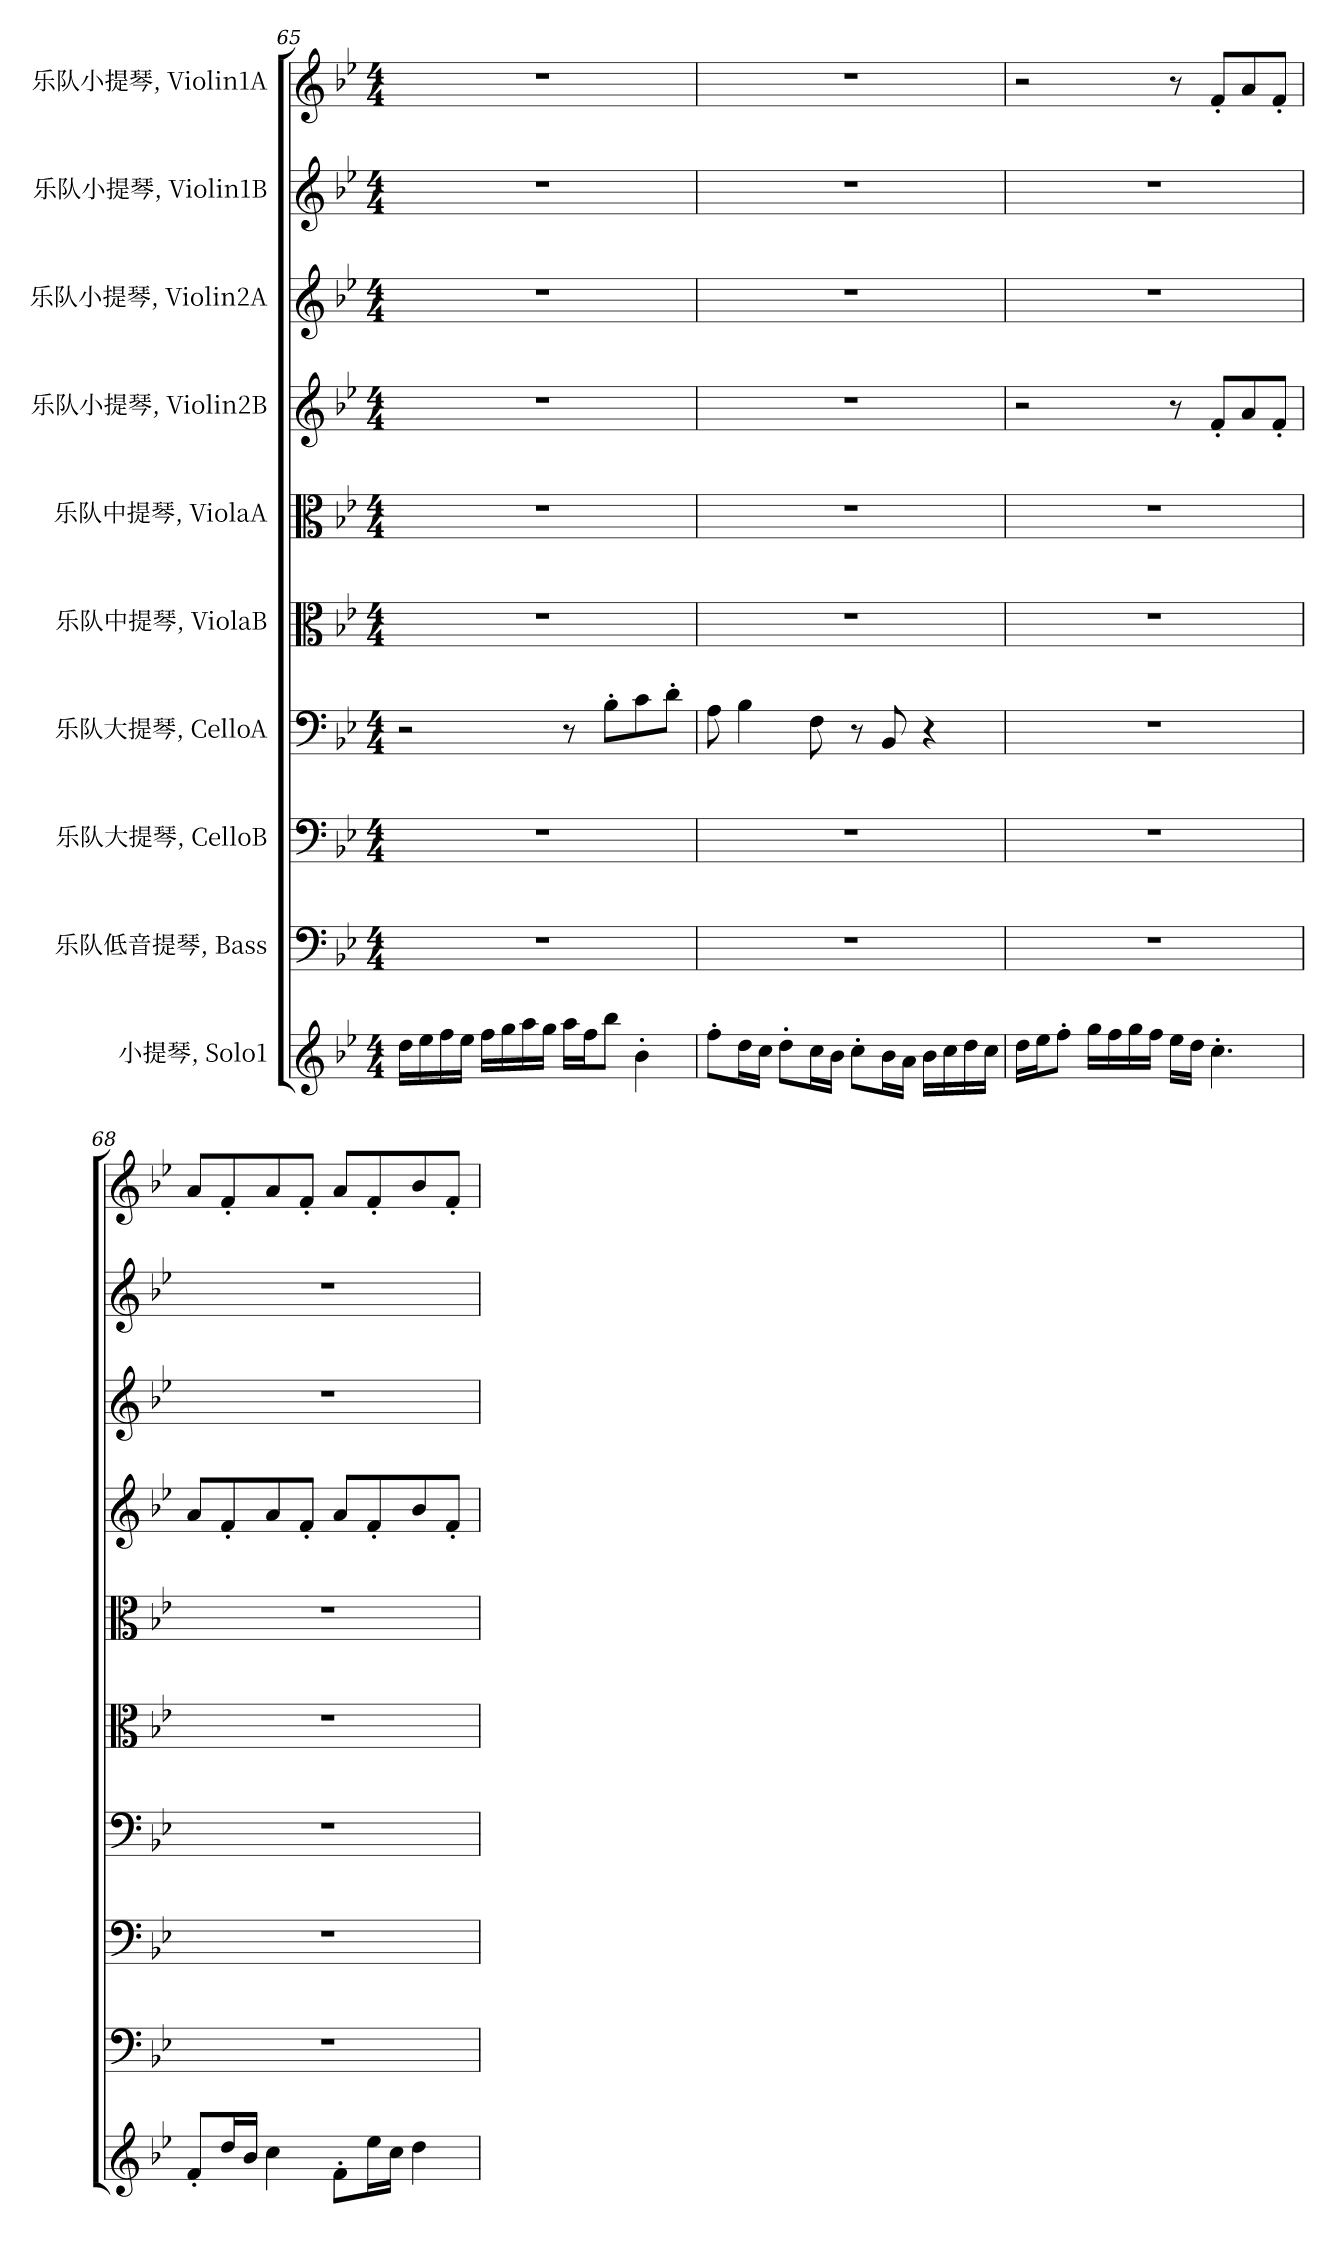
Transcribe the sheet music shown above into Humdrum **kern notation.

**kern	**kern	**kern	**kern	**kern	**kern	**kern	**kern	**kern	**kern
*part10	*part9	*part8	*part7	*part6	*part5	*part4	*part3	*part2	*part1
*staff10	*staff9	*staff8	*staff7	*staff6	*staff5	*staff4	*staff3	*staff2	*staff1
*I"小提琴, Solo1	*I"乐队低音提琴, Bass	*I"乐队大提琴, CelloB	*I"乐队大提琴, CelloA	*I"乐队中提琴, ViolaB	*I"乐队中提琴, ViolaA	*I"乐队小提琴, Violin2B	*I"乐队小提琴, Violin2A	*I"乐队小提琴, Violin1B	*I"乐队小提琴, Violin1A
*clefG2	*clefF4	*clefF4	*clefF4	*clefC3	*clefC3	*clefG2	*clefG2	*clefG2	*clefG2
*	*ITrd7c12	*	*	*	*	*	*	*	*
*k[b-e-]	*k[b-e-]	*k[b-e-]	*k[b-e-]	*k[b-e-]	*k[b-e-]	*k[b-e-]	*k[b-e-]	*k[b-e-]	*k[b-e-]
*M4/4	*M4/4	*M4/4	*M4/4	*M4/4	*M4/4	*M4/4	*M4/4	*M4/4	*M4/4
=65	=65	=65	=65	=65	=65	=65	=65	=65	=65
16dd\LL	1r	1r	2r	1r	1r	1r	1r	1r	1r
16ee-\	.	.	.	.	.	.	.	.	.
16ff\	.	.	.	.	.	.	.	.	.
16ee-\JJ	.	.	.	.	.	.	.	.	.
16ff\LL	.	.	.	.	.	.	.	.	.
16gg\	.	.	.	.	.	.	.	.	.
16aa\	.	.	.	.	.	.	.	.	.
16gg\JJ	.	.	.	.	.	.	.	.	.
16aa\LL	.	.	8r	.	.	.	.	.	.
16ff\J	.	.	.	.	.	.	.	.	.
8bb-\J	.	.	8B-'\L	.	.	.	.	.	.
4b-'\	.	.	8c\	.	.	.	.	.	.
.	.	.	8d'\J	.	.	.	.	.	.
!!LO:PB:g=z
=66	=66	=66	=66	=66	=66	=66	=66	=66	=66
8ff'\L	1r	1r	8A\	1r	1r	1r	1r	1r	1r
16dd\L	.	.	4B-\	.	.	.	.	.	.
16cc\JJ	.	.	.	.	.	.	.	.	.
8dd'\L	.	.	.	.	.	.	.	.	.
16cc\L	.	.	8F\	.	.	.	.	.	.
16b-\JJ	.	.	.	.	.	.	.	.	.
8cc'\L	.	.	8r	.	.	.	.	.	.
16b-\L	.	.	8BB-/	.	.	.	.	.	.
16a\JJ	.	.	.	.	.	.	.	.	.
16b-\LL	.	.	4r	.	.	.	.	.	.
16cc\	.	.	.	.	.	.	.	.	.
16dd\	.	.	.	.	.	.	.	.	.
16cc\JJ	.	.	.	.	.	.	.	.	.
=67	=67	=67	=67	=67	=67	=67	=67	=67	=67
16dd\LL	1r	1r	1r	1r	1r	2r	1r	1r	2r
16ee-\J	.	.	.	.	.	.	.	.	.
8ff'\J	.	.	.	.	.	.	.	.	.
16gg\LL	.	.	.	.	.	.	.	.	.
16ff\	.	.	.	.	.	.	.	.	.
16gg\	.	.	.	.	.	.	.	.	.
16ff\JJ	.	.	.	.	.	.	.	.	.
16ee-\LL	.	.	.	.	.	8r	.	.	8r
16dd\JJ	.	.	.	.	.	.	.	.	.
4.cc'\	.	.	.	.	.	8f'/L	.	.	8f'/L
.	.	.	.	.	.	8a/	.	.	8a/
.	.	.	.	.	.	8f'/J	.	.	8f'/J
=68	=68	=68	=68	=68	=68	=68	=68	=68	=68
8f'/L	1r	1r	1r	1r	1r	8a/L	1r	1r	8a/L
16dd/L	.	.	.	.	.	8f'/	.	.	8f'/
16b-/JJ	.	.	.	.	.	.	.	.	.
4cc\	.	.	.	.	.	8a/	.	.	8a/
.	.	.	.	.	.	8f'/J	.	.	8f'/J
8f'\L	.	.	.	.	.	8a/L	.	.	8a/L
16ee-\L	.	.	.	.	.	8f'/	.	.	8f'/
16cc\JJ	.	.	.	.	.	.	.	.	.
4dd\	.	.	.	.	.	8b-/	.	.	8b-/
.	.	.	.	.	.	8f'/J	.	.	8f'/J
=	=	=	=	=	=	=	=	=	=
*-	*-	*-	*-	*-	*-	*-	*-	*-	*-
